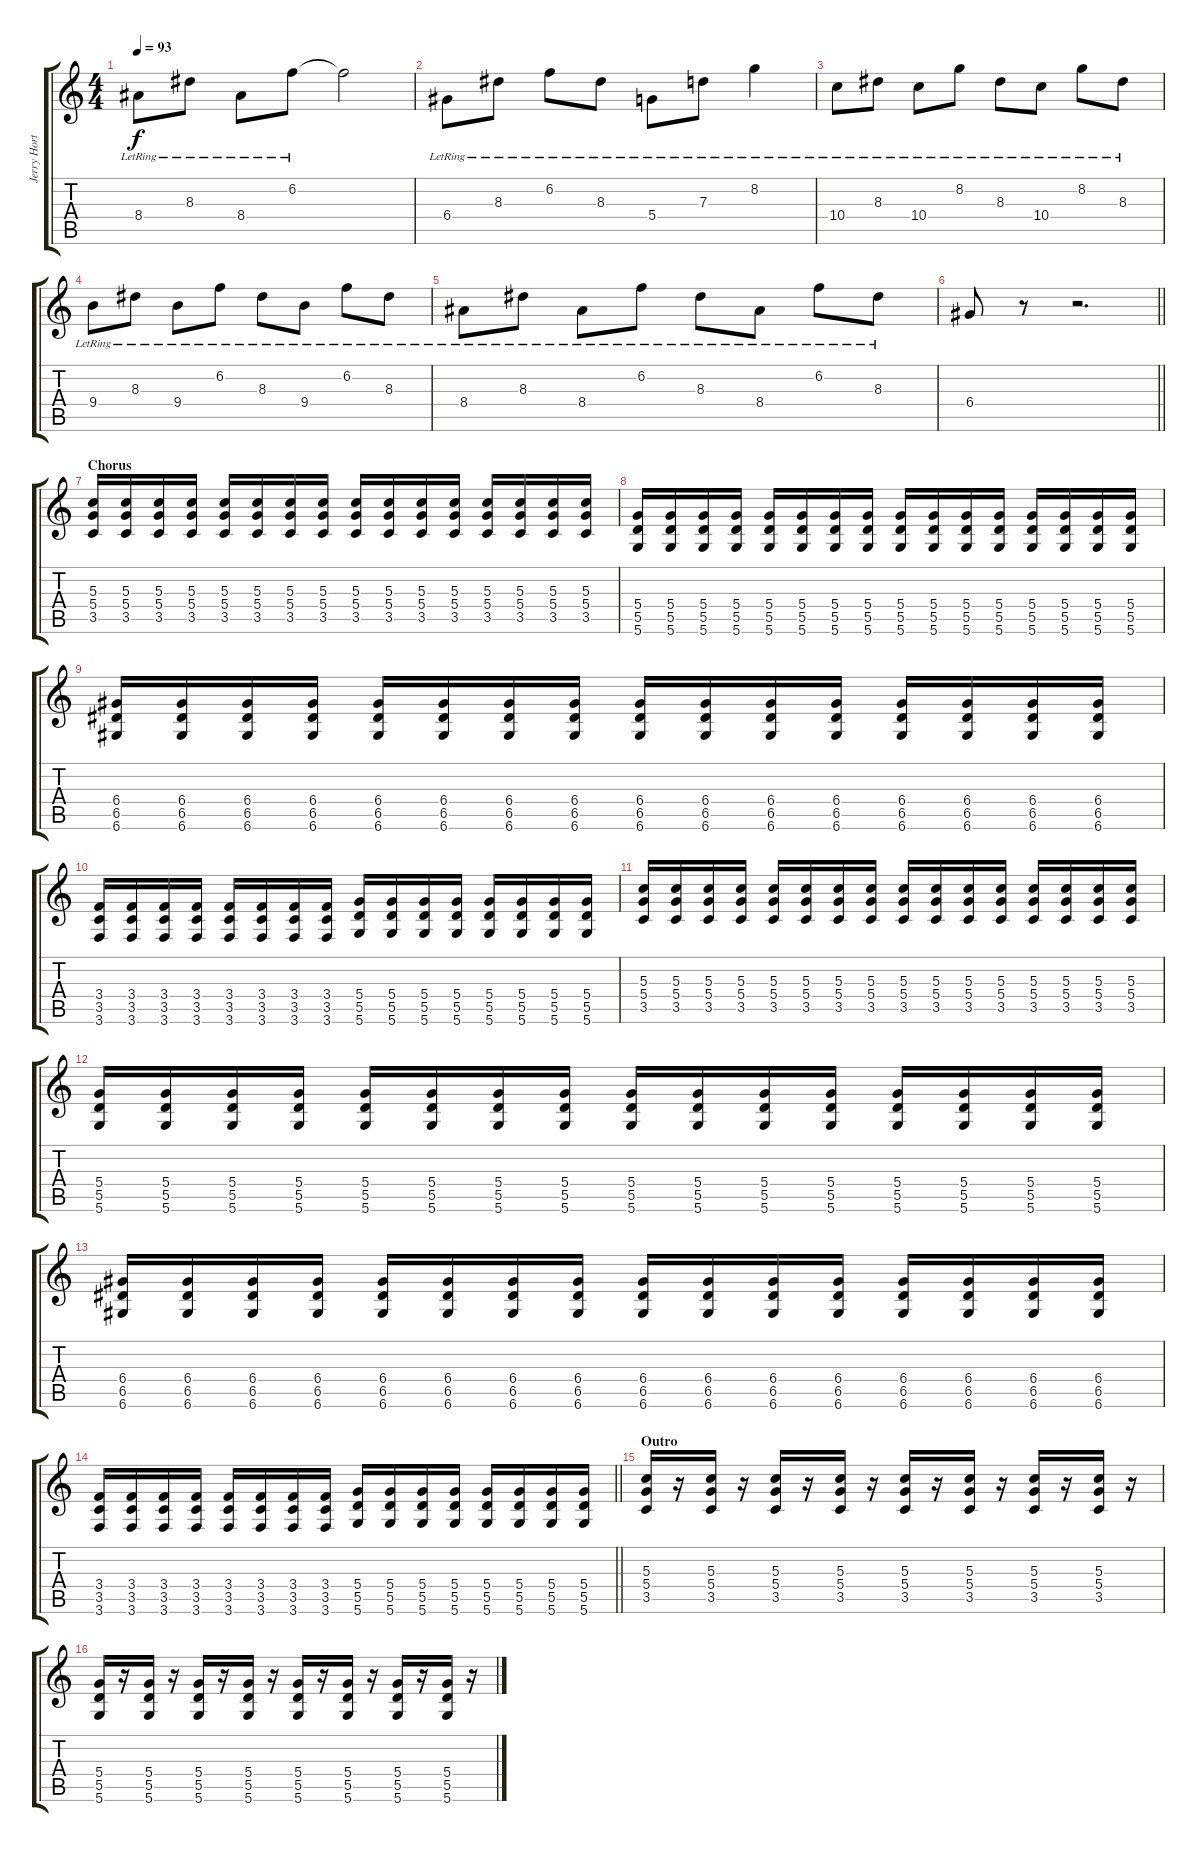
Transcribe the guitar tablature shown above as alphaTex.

\track ("Jerry Horton" "Jerry Hort") {instrument distortionguitar}
\staff {score tabs}
\tuning (E4 B3 G3 D3 A2 D2) {hide}
\ts (4 4)
\tempo 93
\clef g2
\ks c
8.4{lr}.8{dy f} 8.3{lr}.8 8.4{lr}.8 6.2{lr}.8 6.2{t}.2 |
6.4{lr}.8 8.3{lr}.8 6.2{lr}.8 8.3{lr}.8 5.4{lr}.8 7.3{lr}.8 8.2{lr}.4 |
10.4{lr}.8 8.3{lr}.8 10.4{lr}.8 8.2{lr}.8 8.3{lr}.8 10.4{lr}.8 8.2{lr}.8 8.3{lr}.8 |
9.4{lr}.8 8.3{lr}.8 9.4{lr}.8 6.2{lr}.8 8.3{lr}.8 9.4{lr}.8 6.2{lr}.8 8.3{lr}.8 |
8.4{lr}.8 8.3{lr}.8 8.4{lr}.8 6.2{lr}.8 8.3{lr}.8 8.4{lr}.8 6.2{lr}.8 8.3{lr}.8 |
\barLineRight lightlight
6.4.8 r.8 r.2{d} |
\section ("" "Chorus")
(5.3 5.4 3.5).16{instrument distortionguitar} (5.3 5.4 3.5).16 (5.3 5.4 3.5).16 (5.3 5.4 3.5).16 (5.3 5.4 3.5).16 (5.3 5.4 3.5).16 (5.3 5.4 3.5).16 (5.3 5.4 3.5).16 (5.3 5.4 3.5).16 (5.3 5.4 3.5).16 (5.3 5.4 3.5).16 (5.3 5.4 3.5).16 (5.3 5.4 3.5).16 (5.3 5.4 3.5).16 (5.3 5.4 3.5).16 (5.3 5.4 3.5).16 |
(5.4 5.5 5.6).16 (5.4 5.5 5.6).16 (5.4 5.5 5.6).16 (5.4 5.5 5.6).16 (5.4 5.5 5.6).16 (5.4 5.5 5.6).16 (5.4 5.5 5.6).16 (5.4 5.5 5.6).16 (5.4 5.5 5.6).16 (5.4 5.5 5.6).16 (5.4 5.5 5.6).16 (5.4 5.5 5.6).16 (5.4 5.5 5.6).16 (5.4 5.5 5.6).16 (5.4 5.5 5.6).16 (5.4 5.5 5.6).16 |
(6.4 6.5 6.6).16 (6.4 6.5 6.6).16 (6.4 6.5 6.6).16 (6.4 6.5 6.6).16 (6.4 6.5 6.6).16 (6.4 6.5 6.6).16 (6.4 6.5 6.6).16 (6.4 6.5 6.6).16 (6.4 6.5 6.6).16 (6.4 6.5 6.6).16 (6.4 6.5 6.6).16 (6.4 6.5 6.6).16 (6.4 6.5 6.6).16 (6.4 6.5 6.6).16 (6.4 6.5 6.6).16 (6.4 6.5 6.6).16 |
(3.4 3.5 3.6).16 (3.4 3.5 3.6).16 (3.4 3.5 3.6).16 (3.4 3.5 3.6).16 (3.4 3.5 3.6).16 (3.4 3.5 3.6).16 (3.4 3.5 3.6).16 (3.4 3.5 3.6).16 (5.4 5.5 5.6).16 (5.4 5.5 5.6).16 (5.4 5.5 5.6).16 (5.4 5.5 5.6).16 (5.4 5.5 5.6).16 (5.4 5.5 5.6).16 (5.4 5.5 5.6).16 (5.4 5.5 5.6).16 |
(5.3 5.4 3.5).16 (5.3 5.4 3.5).16 (5.3 5.4 3.5).16 (5.3 5.4 3.5).16 (5.3 5.4 3.5).16 (5.3 5.4 3.5).16 (5.3 5.4 3.5).16 (5.3 5.4 3.5).16 (5.3 5.4 3.5).16 (5.3 5.4 3.5).16 (5.3 5.4 3.5).16 (5.3 5.4 3.5).16 (5.3 5.4 3.5).16 (5.3 5.4 3.5).16 (5.3 5.4 3.5).16 (5.3 5.4 3.5).16 |
(5.4 5.5 5.6).16 (5.4 5.5 5.6).16 (5.4 5.5 5.6).16 (5.4 5.5 5.6).16 (5.4 5.5 5.6).16 (5.4 5.5 5.6).16 (5.4 5.5 5.6).16 (5.4 5.5 5.6).16 (5.4 5.5 5.6).16 (5.4 5.5 5.6).16 (5.4 5.5 5.6).16 (5.4 5.5 5.6).16 (5.4 5.5 5.6).16 (5.4 5.5 5.6).16 (5.4 5.5 5.6).16 (5.4 5.5 5.6).16 |
(6.4 6.5 6.6).16 (6.4 6.5 6.6).16 (6.4 6.5 6.6).16 (6.4 6.5 6.6).16 (6.4 6.5 6.6).16 (6.4 6.5 6.6).16 (6.4 6.5 6.6).16 (6.4 6.5 6.6).16 (6.4 6.5 6.6).16 (6.4 6.5 6.6).16 (6.4 6.5 6.6).16 (6.4 6.5 6.6).16 (6.4 6.5 6.6).16 (6.4 6.5 6.6).16 (6.4 6.5 6.6).16 (6.4 6.5 6.6).16 |
\barLineRight lightlight
(3.4 3.5 3.6).16 (3.4 3.5 3.6).16 (3.4 3.5 3.6).16 (3.4 3.5 3.6).16 (3.4 3.5 3.6).16 (3.4 3.5 3.6).16 (3.4 3.5 3.6).16 (3.4 3.5 3.6).16 (5.4 5.5 5.6).16 (5.4 5.5 5.6).16 (5.4 5.5 5.6).16 (5.4 5.5 5.6).16 (5.4 5.5 5.6).16 (5.4 5.5 5.6).16 (5.4 5.5 5.6).16 (5.4 5.5 5.6).16 |
\section ("" "Outro")
(5.3 5.4 3.5).16 r.16 (5.3 5.4 3.5).16 r.16 (5.3 5.4 3.5).16 r.16 (5.3 5.4 3.5).16 r.16 (5.3 5.4 3.5).16 r.16 (5.3 5.4 3.5).16 r.16 (5.3 5.4 3.5).16 r.16 (5.3 5.4 3.5).16 r.16 |
(5.4 5.5 5.6).16 r.16 (5.4 5.5 5.6).16 r.16 (5.4 5.5 5.6).16 r.16 (5.4 5.5 5.6).16 r.16 (5.4 5.5 5.6).16 r.16 (5.4 5.5 5.6).16 r.16 (5.4 5.5 5.6).16 r.16 (5.4 5.5 5.6).16 r.16
